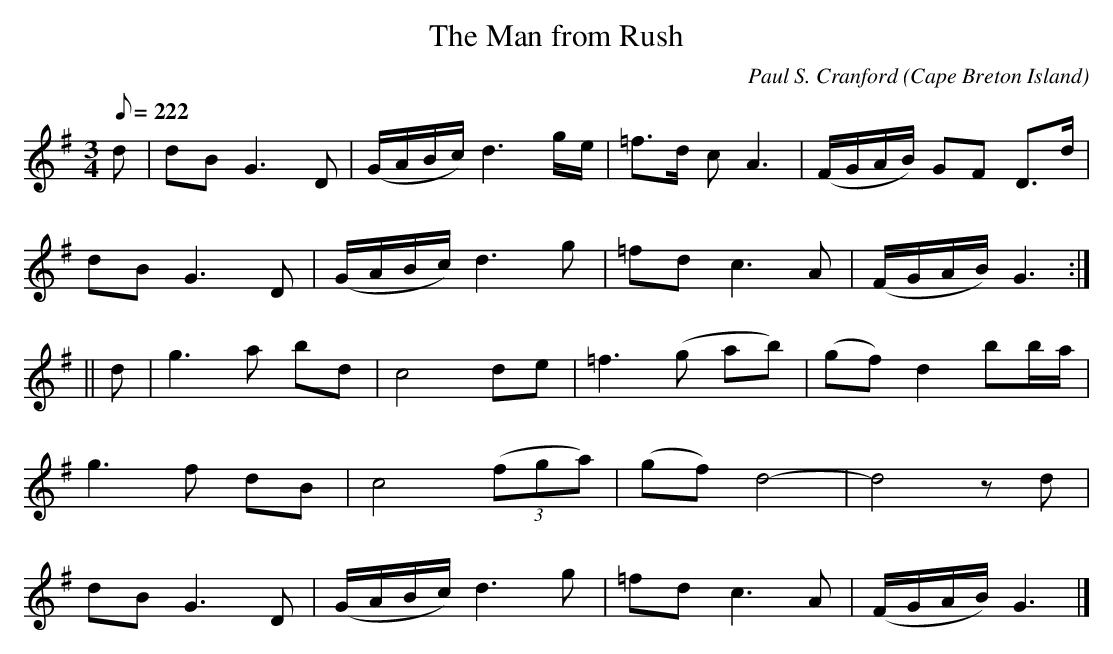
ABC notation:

X:1
T:The Man from Rush
C:Paul S. Cranford
O:Cape Breton Island
L:1/8
Q:222
M:3/4
K:G
d|dB G3D|(G/A/B/c/) d3 g/e/|=f>d c A3|(F/G/A/B/) GF D>d|
dB G3 D|(G/A/B/c/) d3 g|=fd c3 A|(F/G/A/B/) G3:|
||d|g3 a bd|c4 de|=f3 (g ab)|(gf) d2 bb/a/|
g3 f dB|c4 (3(fga)|(gf) d4-|d4 z d|
dB G3 D|(G/A/B/c/) d3 g|=fd c3 A|(F/G/A/B/) G3|]
